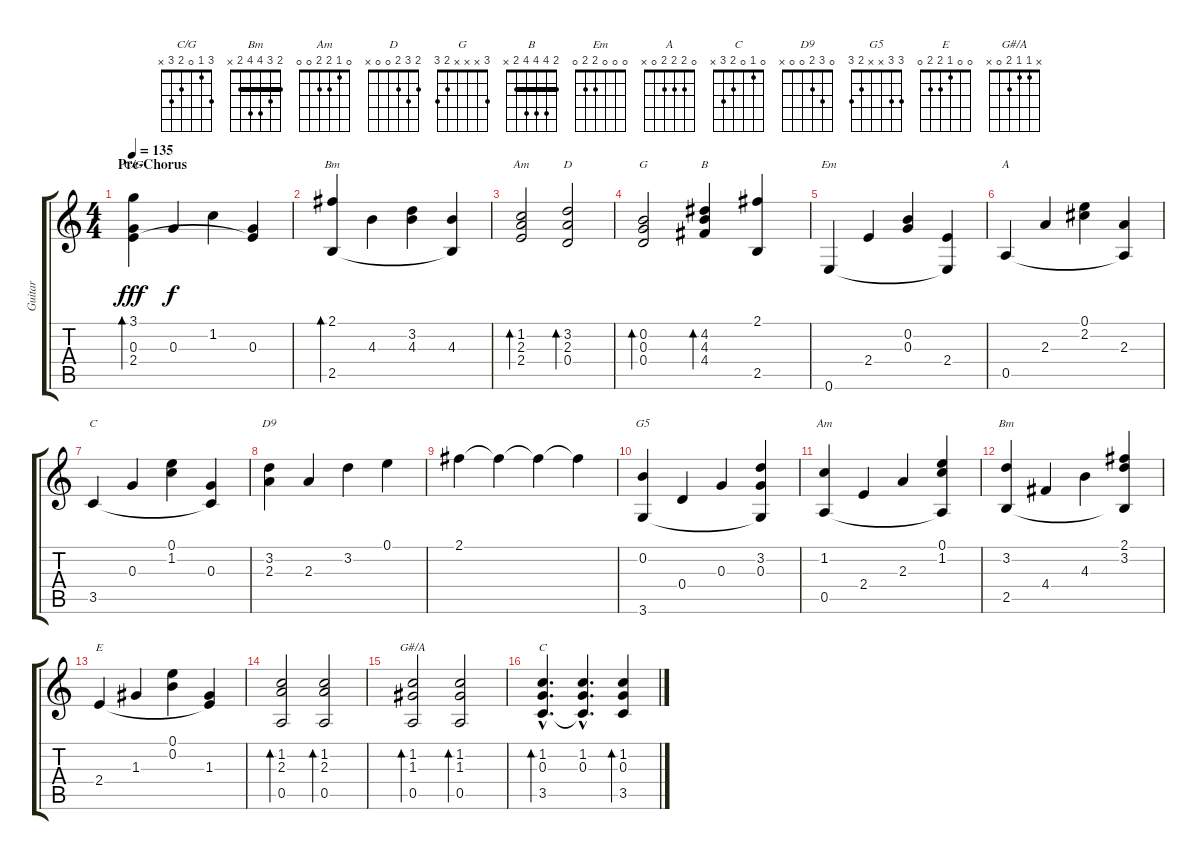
\track ("Guitar" "Guitar") {instrument acousticguitarnylon}
\staff {score tabs}
\tuning (E4 B3 G3 D3 A2 E2) {hide}
\chord ("C/G" 3 1 0 2 3 x)
\chord ("Bm" 2 3 4 4 2 x)
\chord ("Am" 0 1 2 2 0 x)
\chord ("D" 2 3 2 0 0 x)
\chord ("G" 3 x x x 2 3)
\chord ("B" 2 4 4 4 2 x) {barre 2}
\chord ("Em" 0 0 0 2 2 0)
\chord ("A" 0 2 2 2 0 x)
\chord ("C" 0 1 0 2 3 3)
\chord ("D9" 0 3 2 0 0 x)
\chord ("G5" 3 3 x x 2 3)
\chord ("Am" 0 1 2 2 0 0)
\chord ("Bm" 2 3 4 4 2 x) {barre 2}
\chord ("E" 0 0 1 2 2 0)
\chord ("G#/A" x 1 1 2 0 x)
\chord ("C" 0 1 0 2 3 x)
\ts (4 4)
\section ("" "Pre-Chorus")
\tempo 135
\clef g2
\ks c
(3.1 0.3 2.4).4{bd 240 ch "C/G" dy fff} 0.3.4{dy f} 1.2.4 (0.3 2.4{t}).4 |
(2.1 2.5).4{bd 480 ch "Bm"} 4.3.4 (3.2 4.3).4 (4.3 2.5{t}).4 |
(1.2 2.3 2.4).2{bd 120 ch "Am"} (3.2 2.3 0.4).2{bd 120 ch "D"} |
(0.2 0.3 0.4).2{bd 120 ch "G"} (4.2 4.3 4.4).4{bd 120 ch "B"} (2.1 2.5).4 |
0.6.4{ch "Em"} 2.4.4 (0.2 0.3).4 (2.4 0.6{t}).4 |
0.5.4{ch "A"} 2.3.4 (0.1 2.2).4 (2.3 0.5{t}).4 |
3.5.4{ch "C"} 0.3.4 (0.1 1.2).4 (0.3 3.5{t}).4 |
(3.2 2.3).4{ch "D9"} 2.3.4 3.2.4 0.1.4 |
2.1.4 2.1{t}.4 2.1{t}.4 2.1{t}.4 |
(0.2 3.6).4{ch "G5"} 0.4.4 0.3.4 (3.2 0.3 3.6{t}).4 |
(1.2 0.5).4{ch "Am"} 2.4.4 2.3.4 (0.1 1.2 0.5{t}).4 |
(3.2 2.5).4{ch "Bm"} 4.4.4 4.3.4 (2.1 3.2 2.5{t}).4 |
2.4.4{ch "E"} 1.3.4 (0.1 0.2).4 (1.3 2.4{t}).4 |
(1.2 2.3 0.5).2{bd 120} (1.2 2.3 0.5).2{bd 120} |
(1.2 1.3 0.5).2{bd 120 ch "G#/A"} (1.2 1.3 0.5).2{bd 120} |
(1.2{hac} 0.3{hac} 3.5{hac}).4{d bd 120 ch "C"} (1.2{hac} 0.3{hac} 3.5{hac t}).4{d} (1.2 0.3 3.5).4{bd 120}
